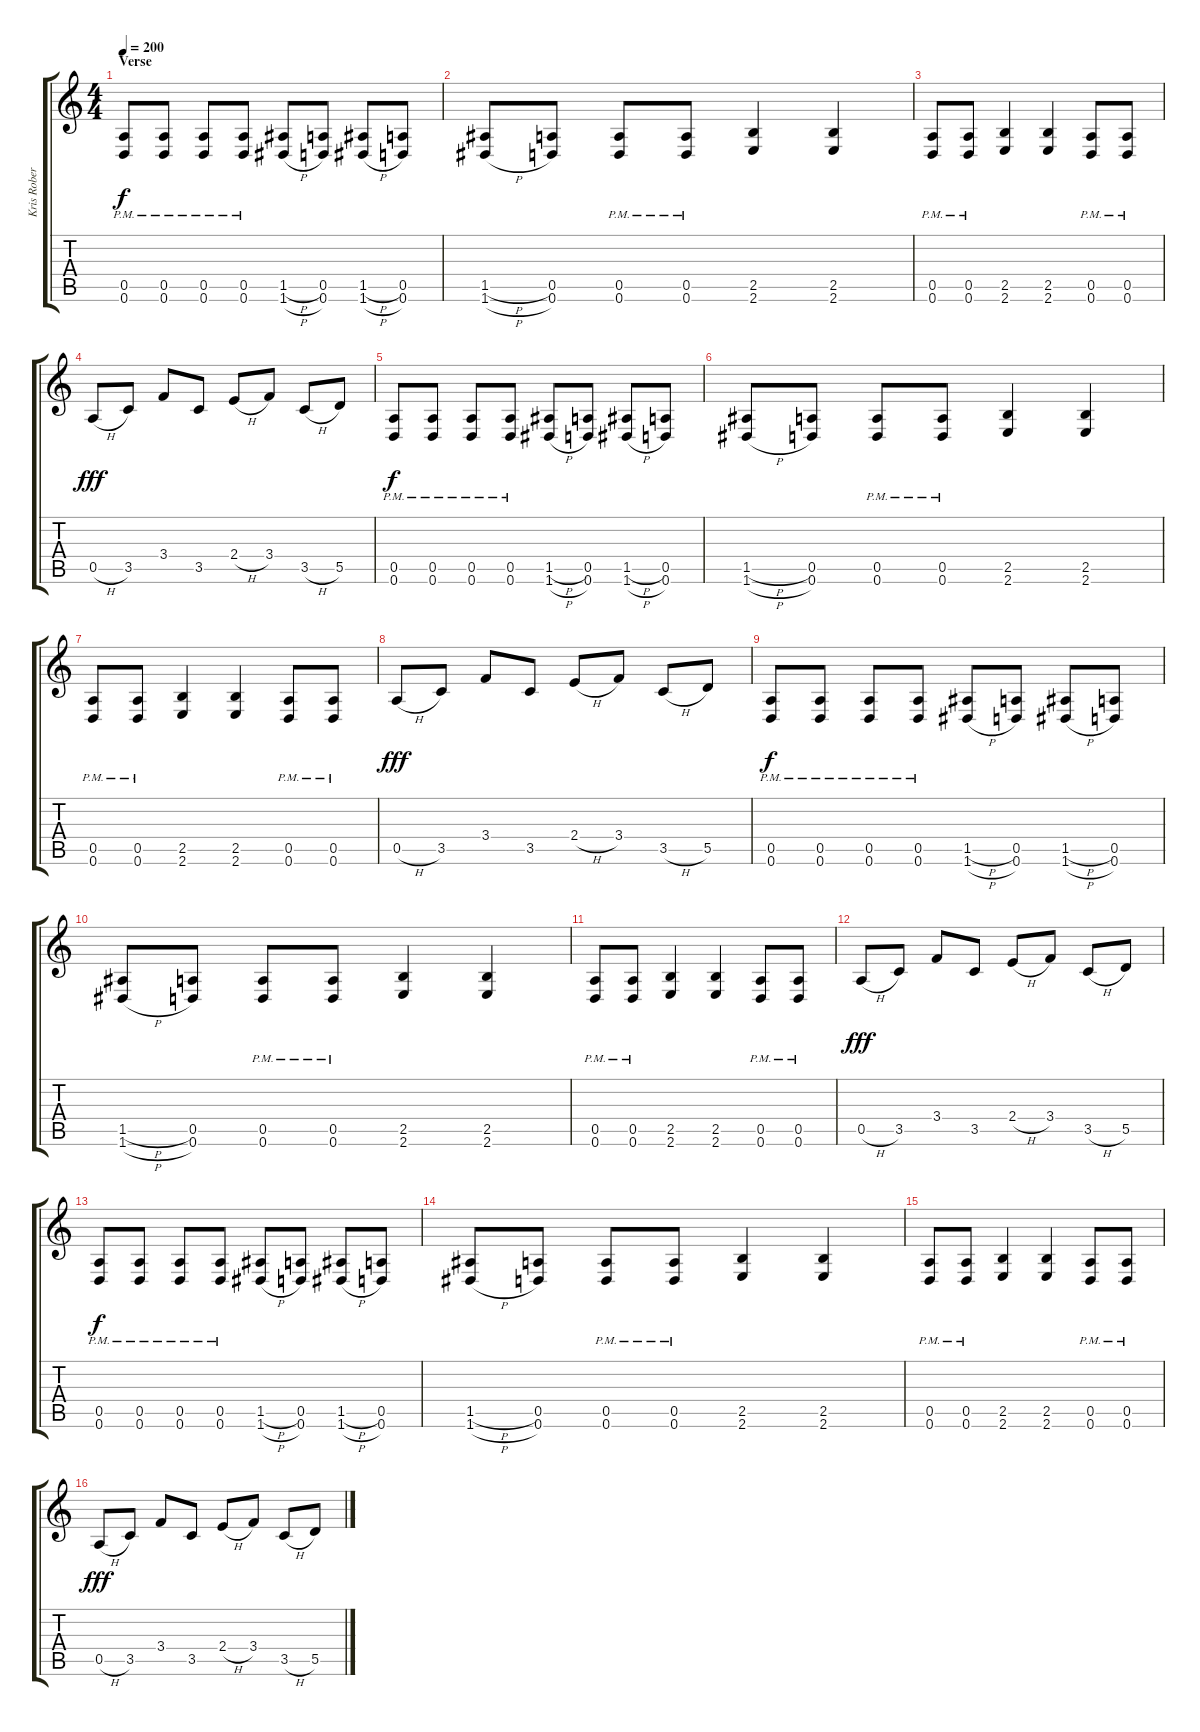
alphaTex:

\track ("Kris Roberts" "Kris Rober") {instrument distortionguitar}
\staff {score tabs}
\tuning (E4 B3 G3 D3 A2 D2) {hide}
\ts (4 4)
\section ("" "Verse")
\tempo 200
\clef g2
\ks c
(0.5 0.6{pm}).8{dy f} (0.5 0.6{pm}).8 (0.5 0.6{pm}).8 (0.5 0.6{pm}).8 (1.5{h} 1.6{h}).8 (0.5 0.6).8 (1.5{h} 1.6{h}).8 (0.5 0.6).8 |
(1.5{h} 1.6{h}).8 (0.5 0.6).8 (0.5{pm} 0.6{pm}).8 (0.5{pm} 0.6{pm}).8 (2.5 2.6).4 (2.5 2.6).4 |
(0.5 0.6{pm}).8 (0.5 0.6{pm}).8 (2.5 2.6).4 (2.5 2.6).4 (0.5 0.6{pm}).8 (0.5 0.6{pm}).8 |
0.5{h}.8{dy fff} 3.5.8 3.4.8 3.5.8 2.4{h}.8 3.4.8 3.5{h}.8 5.5.8 |
(0.5 0.6{pm}).8{dy f} (0.5 0.6{pm}).8 (0.5 0.6{pm}).8 (0.5 0.6{pm}).8 (1.5{h} 1.6{h}).8 (0.5 0.6).8 (1.5{h} 1.6{h}).8 (0.5 0.6).8 |
(1.5{h} 1.6{h}).8 (0.5 0.6).8 (0.5{pm} 0.6{pm}).8 (0.5{pm} 0.6{pm}).8 (2.5 2.6).4 (2.5 2.6).4 |
(0.5 0.6{pm}).8 (0.5 0.6{pm}).8 (2.5 2.6).4 (2.5 2.6).4 (0.5 0.6{pm}).8 (0.5 0.6{pm}).8 |
0.5{h}.8{dy fff} 3.5.8 3.4.8 3.5.8 2.4{h}.8 3.4.8 3.5{h}.8 5.5.8 |
(0.5 0.6{pm}).8{dy f} (0.5 0.6{pm}).8 (0.5 0.6{pm}).8 (0.5 0.6{pm}).8 (1.5{h} 1.6{h}).8 (0.5 0.6).8 (1.5{h} 1.6{h}).8 (0.5 0.6).8 |
(1.5{h} 1.6{h}).8 (0.5 0.6).8 (0.5{pm} 0.6{pm}).8 (0.5{pm} 0.6{pm}).8 (2.5 2.6).4 (2.5 2.6).4 |
(0.5 0.6{pm}).8 (0.5 0.6{pm}).8 (2.5 2.6).4 (2.5 2.6).4 (0.5 0.6{pm}).8 (0.5 0.6{pm}).8 |
0.5{h}.8{dy fff} 3.5.8 3.4.8 3.5.8 2.4{h}.8 3.4.8 3.5{h}.8 5.5.8 |
(0.5 0.6{pm}).8{dy f} (0.5 0.6{pm}).8 (0.5 0.6{pm}).8 (0.5 0.6{pm}).8 (1.5{h} 1.6{h}).8 (0.5 0.6).8 (1.5{h} 1.6{h}).8 (0.5 0.6).8 |
(1.5{h} 1.6{h}).8 (0.5 0.6).8 (0.5{pm} 0.6{pm}).8 (0.5{pm} 0.6{pm}).8 (2.5 2.6).4 (2.5 2.6).4 |
(0.5 0.6{pm}).8 (0.5 0.6{pm}).8 (2.5 2.6).4 (2.5 2.6).4 (0.5 0.6{pm}).8 (0.5 0.6{pm}).8 |
0.5{h}.8{dy fff} 3.5.8 3.4.8 3.5.8 2.4{h}.8 3.4.8 3.5{h}.8 5.5.8
